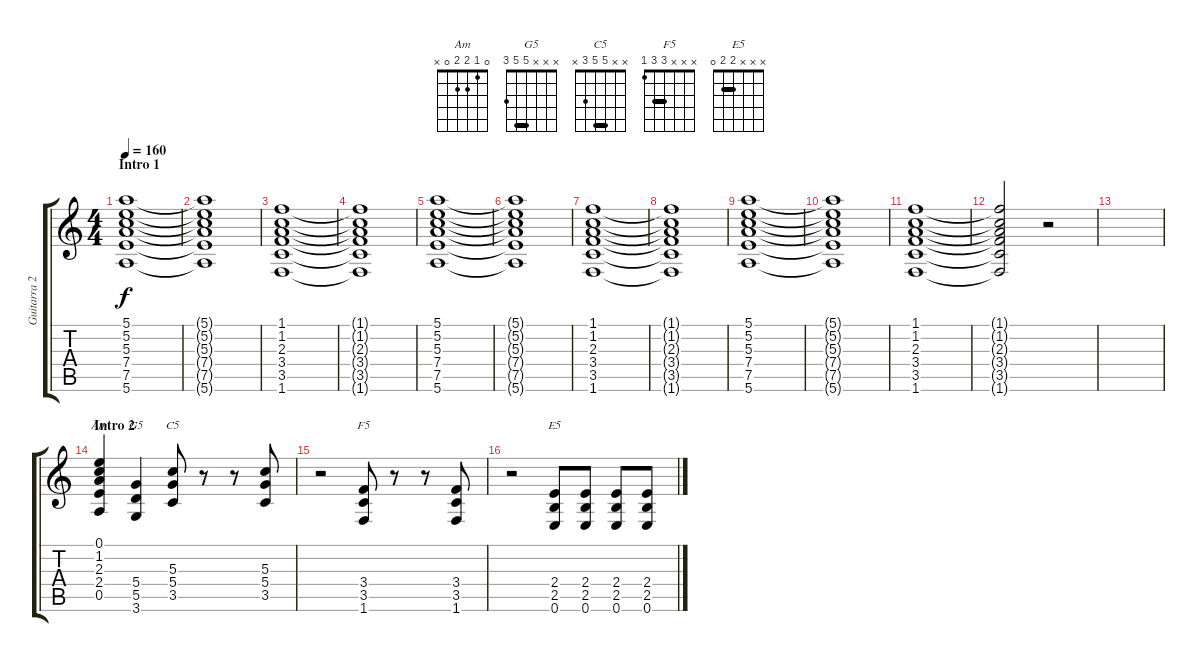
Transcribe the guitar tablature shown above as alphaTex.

\track ("Guitarra 2" "Guitarra 2") {instrument distortionguitar}
\staff {score tabs}
\tuning (E4 B3 G3 D3 A2 E2) {hide}
\chord ("Am" 0 1 2 2 0 x)
\chord ("G5" x x x 5 5 3) {barre 5}
\chord ("C5" x x 5 5 3 x) {barre 5}
\chord ("F5" x x x 3 3 1) {barre 3}
\chord ("E5" x x x 2 2 0) {barre 2}
\ts (4 4)
\section ("" "Intro 1")
\tempo 160
\clef g2
\ks c
(5.1 5.2 5.3 7.4 7.5 5.6).1{dy f instrument distortionguitar} |
(5.1{t} 5.2{t} 5.3{t} 7.4{t} 7.5{t} 5.6{t}).1 |
(1.1 1.2 2.3 3.4 3.5 1.6).1 |
(1.1{t} 1.2{t} 2.3{t} 3.4{t} 3.5{t} 1.6{t}).1 |
(5.1 5.2 5.3 7.4 7.5 5.6).1 |
(5.1{t} 5.2{t} 5.3{t} 7.4{t} 7.5{t} 5.6{t}).1 |
(1.1 1.2 2.3 3.4 3.5 1.6).1 |
(1.1{t} 1.2{t} 2.3{t} 3.4{t} 3.5{t} 1.6{t}).1 |
(5.1 5.2 5.3 7.4 7.5 5.6).1 |
(5.1{t} 5.2{t} 5.3{t} 7.4{t} 7.5{t} 5.6{t}).1 |
(1.1 1.2 2.3 3.4 3.5 1.6).1 |
(1.1{t} 1.2{t} 2.3{t} 3.4{t} 3.5{t} 1.6{t}).2 r.2 |
|
\section ("" "Intro 2")
(0.1 1.2 2.3 2.4 0.5).4{ch "Am"} (5.4 5.5 3.6).4{ch "G5"} (5.3 5.4 3.5).8{ch "C5"} r.8 r.8 (5.3 5.4 3.5).8 |
r.2 (3.4 3.5 1.6).8{ch "F5"} r.8 r.8 (3.4 3.5 1.6).8 |
r.2 (2.4 2.5 0.6).8{ch "E5"} (2.4 2.5 0.6).8 (2.4 2.5 0.6).8 (2.4 2.5 0.6).8
